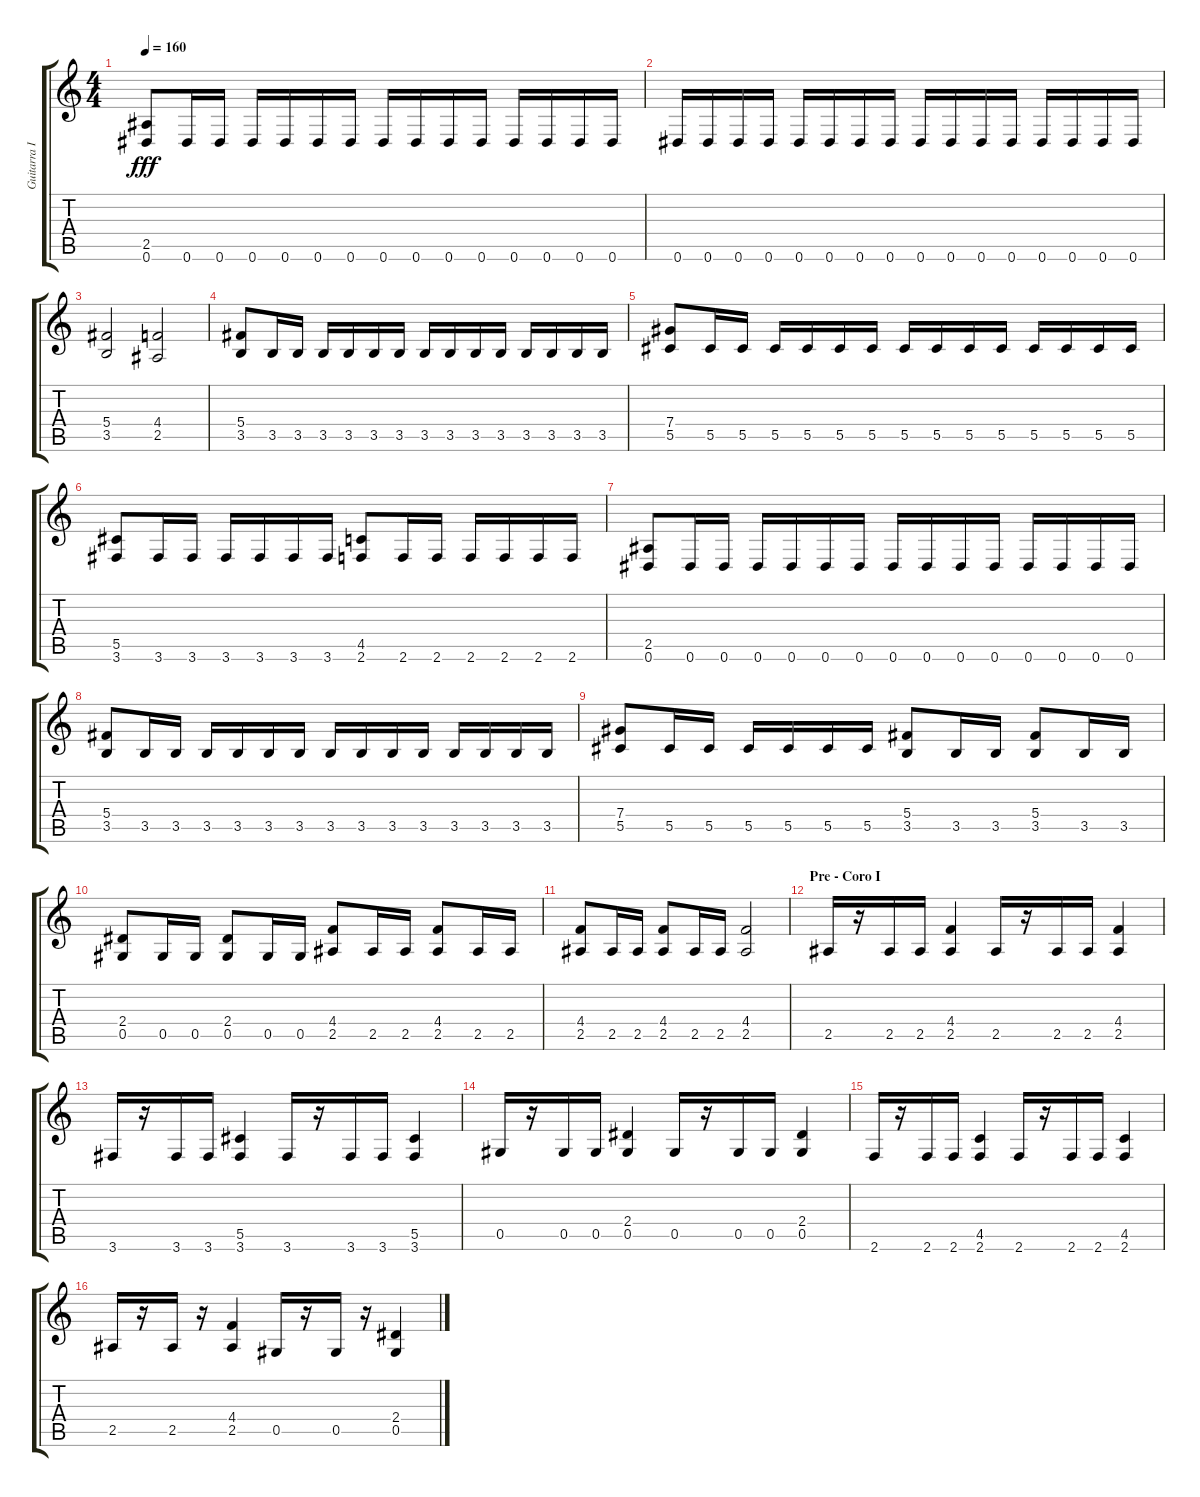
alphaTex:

\track ("Guitarra I" "Guitarra I") {instrument distortionguitar}
\staff {score tabs}
\tuning (Eb4 Bb3 Gb3 Db3 Ab2 Eb2) {hide}
\ts (4 4)
\tempo 160
\clef g2
\ks c
(2.5 0.6).8{dy fff} 0.6.16 0.6.16 0.6.16 0.6.16 0.6.16 0.6.16 0.6.16 0.6.16 0.6.16 0.6.16 0.6.16 0.6.16 0.6.16 0.6.16 |
0.6.16 0.6.16 0.6.16 0.6.16 0.6.16 0.6.16 0.6.16 0.6.16 0.6.16 0.6.16 0.6.16 0.6.16 0.6.16 0.6.16 0.6.16 0.6.16 |
(5.4 3.5).2 (4.4 2.5).2 |
(5.4 3.5).8 3.5.16 3.5.16 3.5.16 3.5.16 3.5.16 3.5.16 3.5.16 3.5.16 3.5.16 3.5.16 3.5.16 3.5.16 3.5.16 3.5.16 |
(7.4 5.5).8 5.5.16 5.5.16 5.5.16 5.5.16 5.5.16 5.5.16 5.5.16 5.5.16 5.5.16 5.5.16 5.5.16 5.5.16 5.5.16 5.5.16 |
(5.5 3.6).8 3.6.16 3.6.16 3.6.16 3.6.16 3.6.16 3.6.16 (4.5 2.6).8 2.6.16 2.6.16 2.6.16 2.6.16 2.6.16 2.6.16 |
(2.5 0.6).8 0.6.16 0.6.16 0.6.16 0.6.16 0.6.16 0.6.16 0.6.16 0.6.16 0.6.16 0.6.16 0.6.16 0.6.16 0.6.16 0.6.16 |
(5.4 3.5).8 3.5.16 3.5.16 3.5.16 3.5.16 3.5.16 3.5.16 3.5.16 3.5.16 3.5.16 3.5.16 3.5.16 3.5.16 3.5.16 3.5.16 |
(7.4 5.5).8 5.5.16 5.5.16 5.5.16 5.5.16 5.5.16 5.5.16 (5.4 3.5).8 3.5.16 3.5.16 (5.4 3.5).8 3.5.16 3.5.16 |
(2.4 0.5).8 0.5.16 0.5.16 (2.4 0.5).8 0.5.16 0.5.16 (4.4 2.5).8 2.5.16 2.5.16 (4.4 2.5).8 2.5.16 2.5.16 |
(4.4 2.5).8 2.5.16 2.5.16 (4.4 2.5).8 2.5.16 2.5.16 (4.4 2.5).2 |
\section ("" "Pre - Coro I")
2.5.16 r.16 2.5.16 2.5.16 (4.4 2.5).4 2.5.16 r.16 2.5.16 2.5.16 (4.4 2.5).4 |
3.6.16 r.16 3.6.16 3.6.16 (5.5 3.6).4 3.6.16 r.16 3.6.16 3.6.16 (5.5 3.6).4 |
0.5.16 r.16 0.5.16 0.5.16 (2.4 0.5).4 0.5.16 r.16 0.5.16 0.5.16 (2.4 0.5).4 |
2.6.16 r.16 2.6.16 2.6.16 (4.5 2.6).4 2.6.16 r.16 2.6.16 2.6.16 (4.5 2.6).4 |
2.5.16 r.16 2.5.16 r.16 (4.4 2.5).4 0.5.16 r.16 0.5.16 r.16 (2.4 0.5).4
